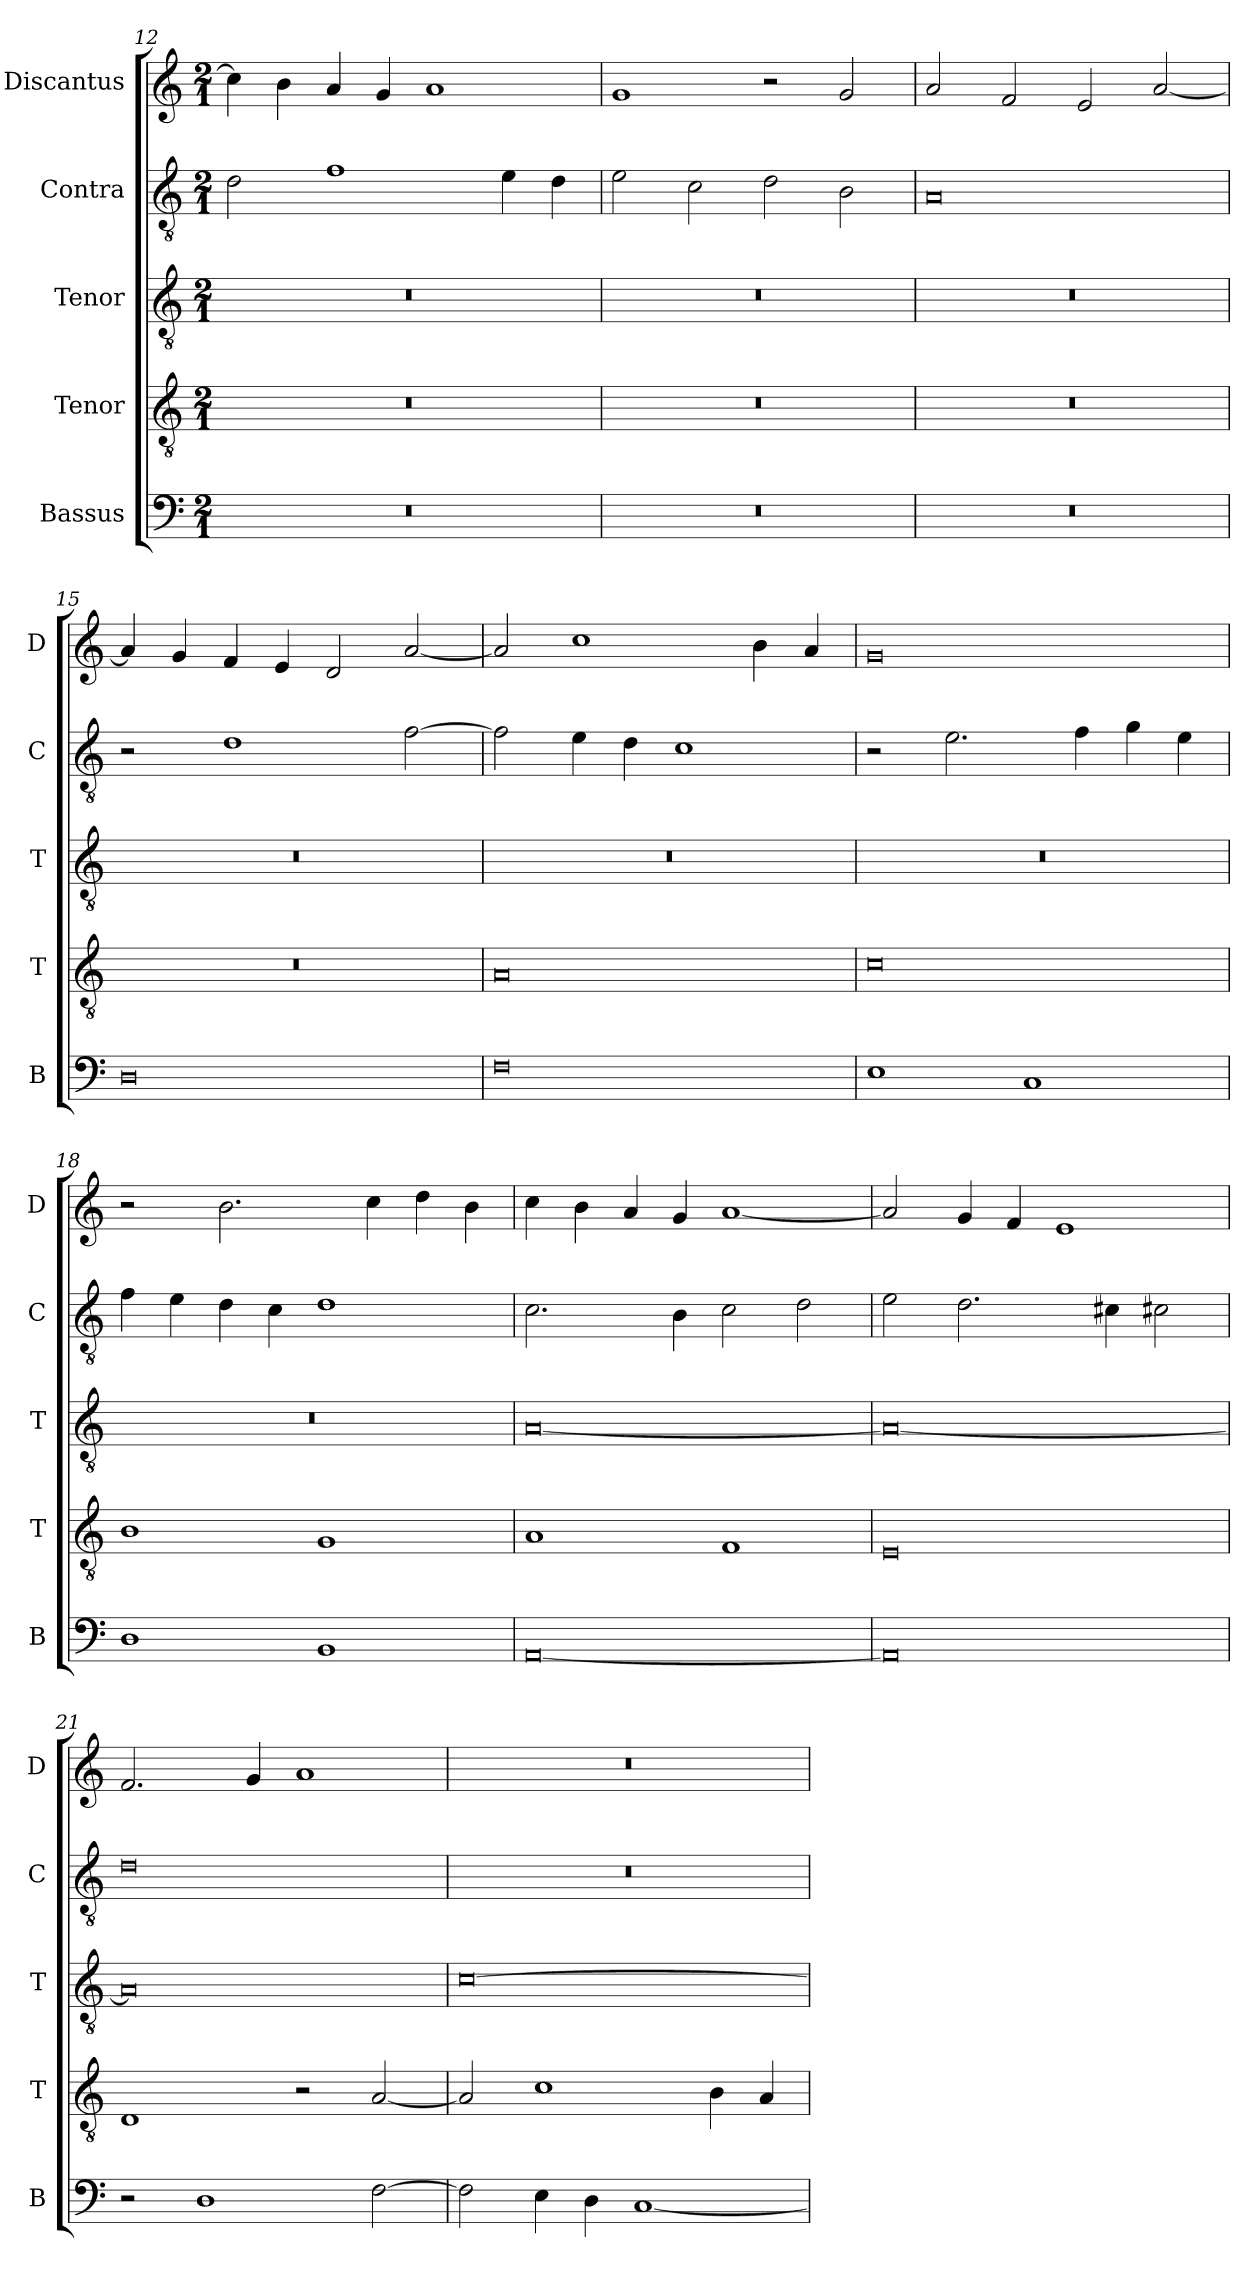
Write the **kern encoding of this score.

**kern	**kern	**kern	**kern	**kern
*part5	*part4	*part3	*part2	*part1
*staff5	*staff4	*staff3	*staff2	*staff1
*I"Bassus	*I"Tenor	*I"Tenor	*I"Contra	*I"Discantus
*I'B	*I'T	*I'T	*I'C	*I'D
*clefF4	*clefGv2	*clefGv2	*clefGv2	*clefG2
*k[]	*k[]	*k[]	*k[]	*k[]
*M2/1	*M2/1	*M2/1	*M2/1	*M2/1
=12	=12	=12	=12	=12
0r	0r	0r	2d\	4cc\]
.	.	.	.	4b\
.	.	.	1f	4a/
.	.	.	.	4g/
.	.	.	.	1a
.	.	.	4e\	.
.	.	.	4d\	.
=13	=13	=13	=13	=13
0r	0r	0r	2e\	1g
.	.	.	2c\	.
.	.	.	2d\	2r
.	.	.	2B\	2g/
=14	=14	=14	=14	=14
0r	0r	0r	0A	2a/
.	.	.	.	2f/
.	.	.	.	2e/
.	.	.	.	[2a/
=15	=15	=15	=15	=15
0D	0r	0r	2r	4a/]
.	.	.	.	4g/
.	.	.	1d	4f/
.	.	.	.	4e/
.	.	.	.	2d/
.	.	.	[2f\	[2a/
=16	=16	=16	=16	=16
0F	0A	0r	2f\]	2a/]
.	.	.	4e\	1cc
.	.	.	4d\	.
.	.	.	1c	.
.	.	.	.	4b\
.	.	.	.	4a/
=17	=17	=17	=17	=17
1E	0c	0r	2r	0g
.	.	.	2.e\	.
1C	.	.	.	.
.	.	.	4f\	.
.	.	.	4g\	.
.	.	.	4e\	.
=18	=18	=18	=18	=18
1D	1B	0r	4f\	2r
.	.	.	4e\	.
.	.	.	4d\	2.b\
.	.	.	4c\	.
1BB	1G	.	1d	.
.	.	.	.	4cc\
.	.	.	.	4dd\
.	.	.	.	4b\
=19	=19	=19	=19	=19
[0AA	1A	[0A	2.c\	4cc\
.	.	.	.	4b\
.	.	.	.	4a/
.	.	.	4B\	4g/
.	1F	.	2c\	[1a
.	.	.	2d\	.
=20	=20	=20	=20	=20
0AA]	0E	0A_	2e\	2a/]
.	.	.	2.d\	4g/
.	.	.	.	4f/
.	.	.	.	1e
.	.	.	4c#X\	.
.	.	.	2c#X\	.
=21	=21	=21	=21	=21
2r	1D	0A]	0d	2.f/
1D	.	.	.	.
.	.	.	.	4g/
.	2r	.	.	1a
[2F\	[2A/	.	.	.
=22	=22	=22	=22	=22
2F\]	2A/]	[0c	0r	0r
4E\	1c	.	.	.
4D\	.	.	.	.
[1C	.	.	.	.
.	4B\	.	.	.
.	4A/	.	.	.
=	=	=	=	=
*-	*-	*-	*-	*-
